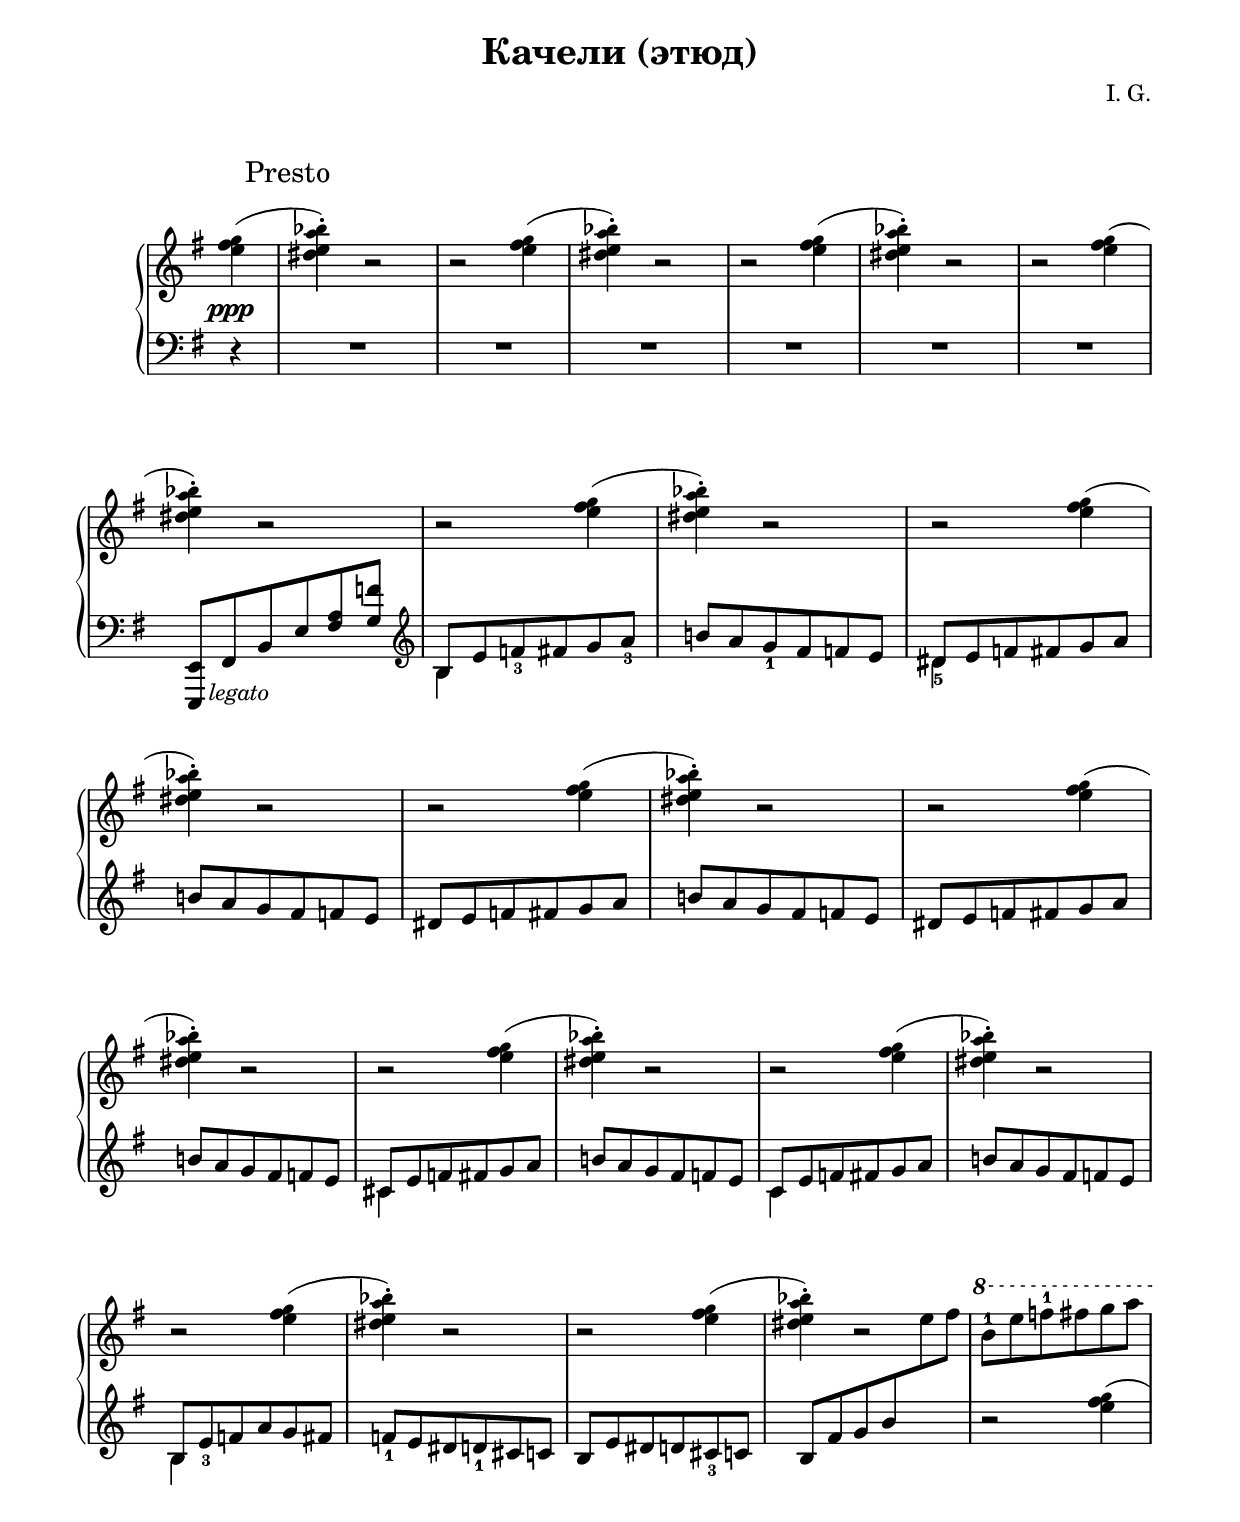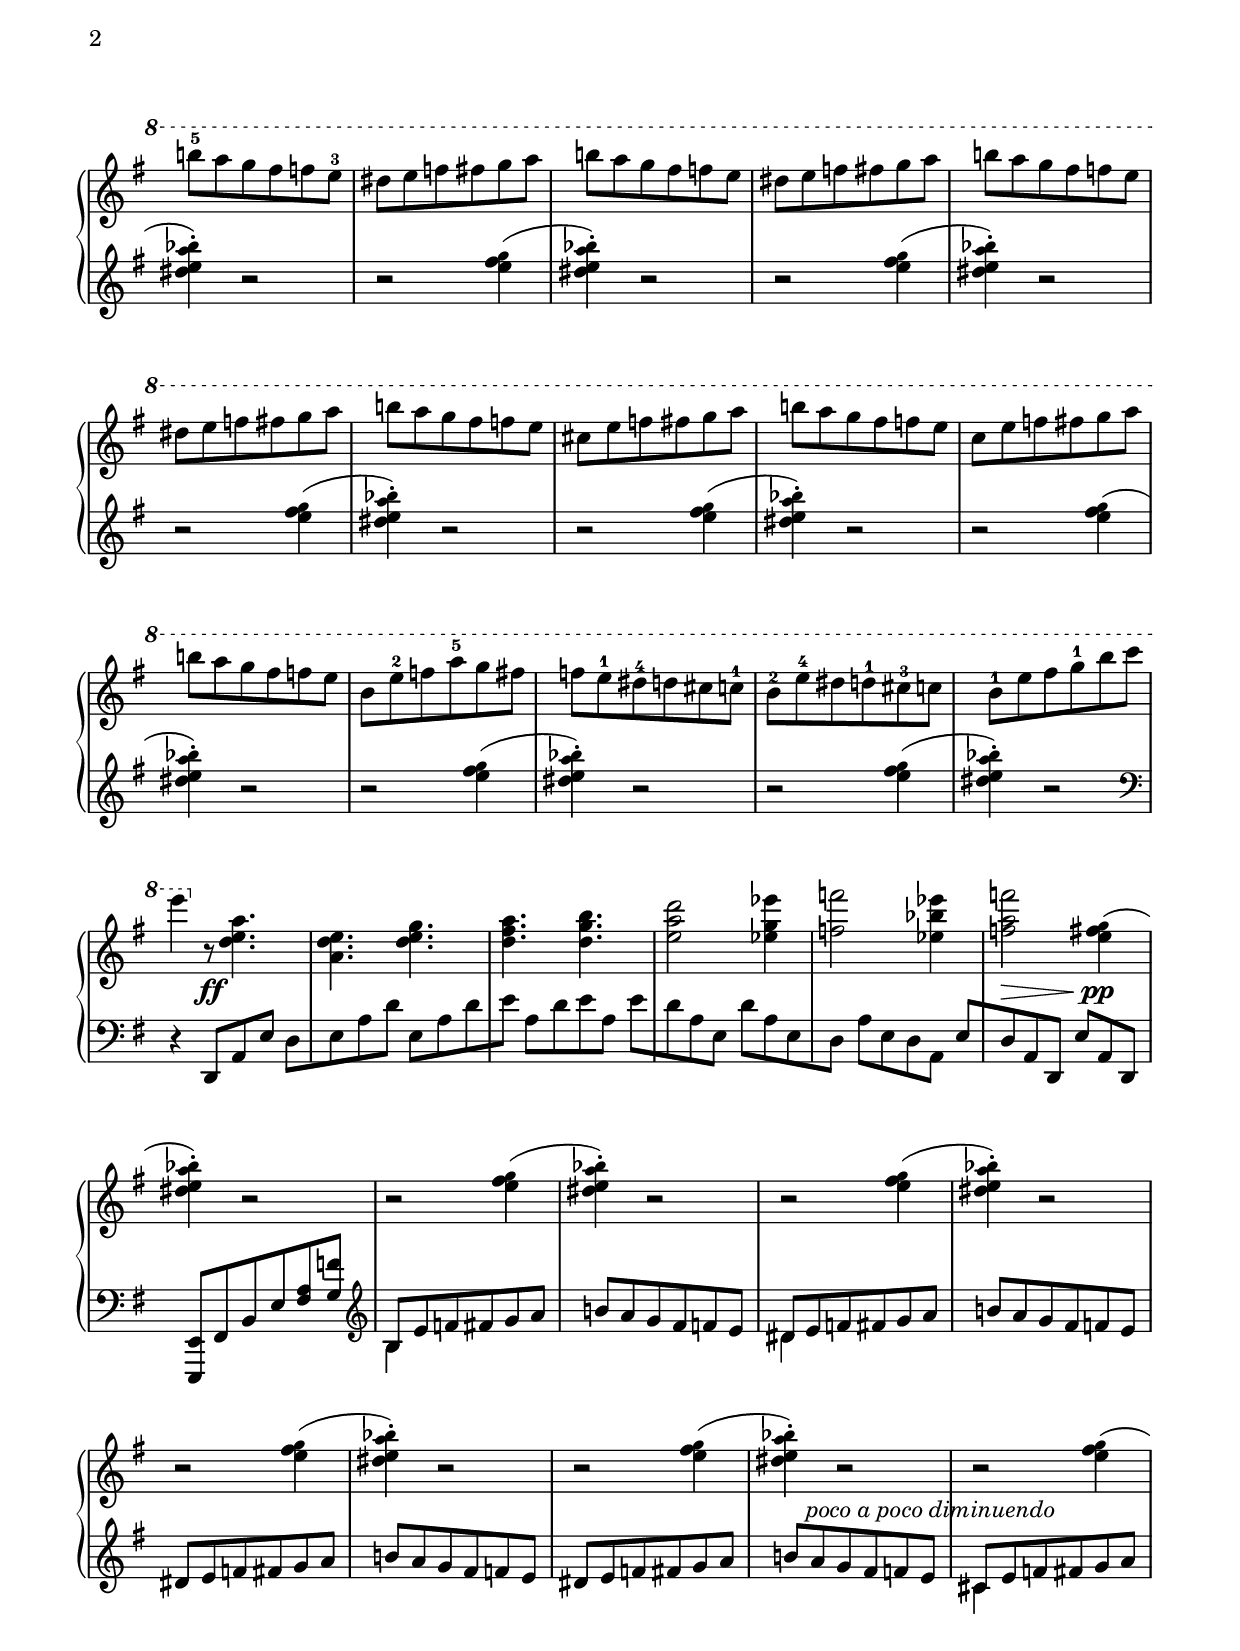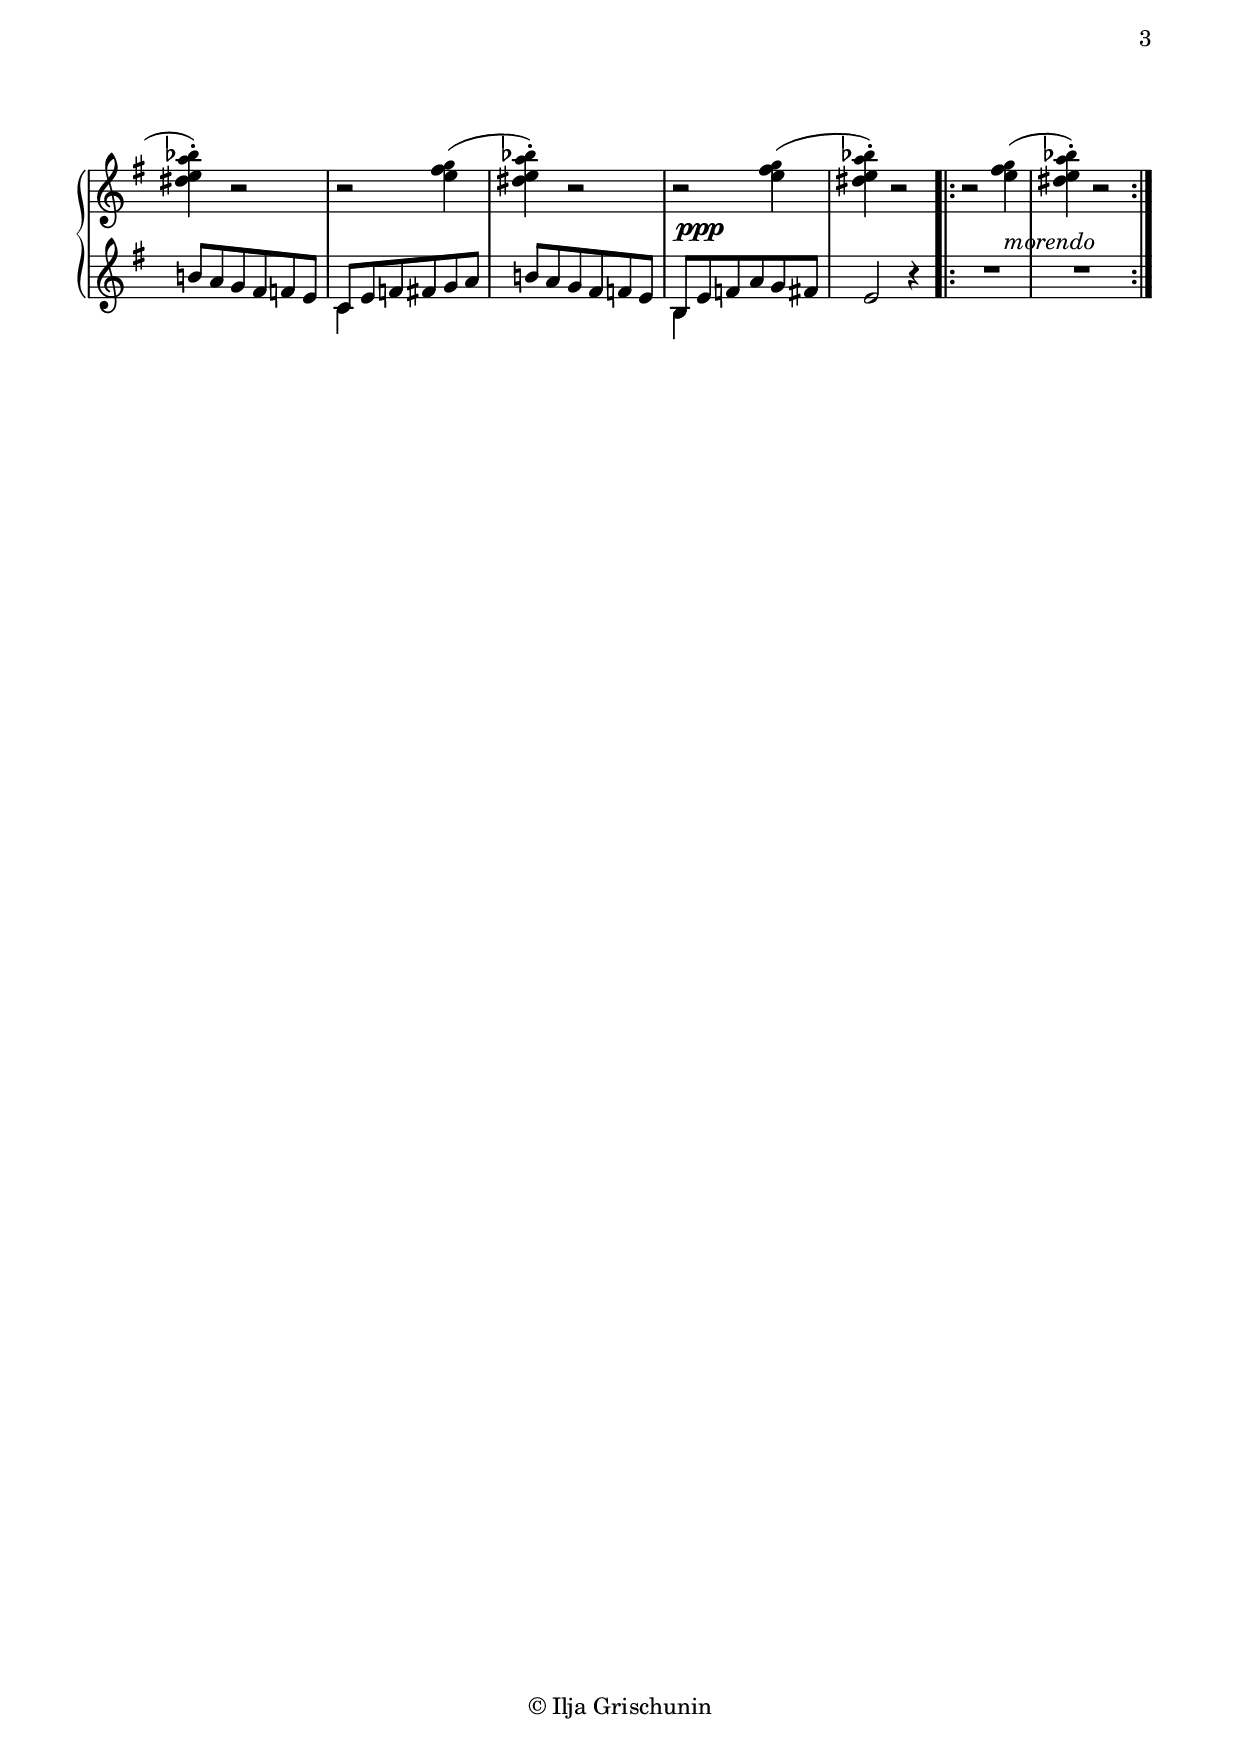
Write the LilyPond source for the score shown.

\version "2.19.15"

\language "deutsch"

\header {
  title = "Качели (этюд)"
  %meter = "Presto"
  composer = "I. G."
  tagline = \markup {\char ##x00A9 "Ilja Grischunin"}
}

\paper {
  #(set-paper-size "a4")
  top-system-spacing.basic-distance = #25
  top-markup-spacing.basic-distance = #15
  markup-system-spacing.basic-distance = #30
  system-system-spacing.basic-distance = #20
  last-bottom-spacing.basic-distance = #25
  left-margin = 15
  right-margin = 15
  %two-sided = ##t
  %inner-margin = 25
  %outer-margin = 15
}

\layout {
  indent = 10
  \context {
    \Score
    \remove "Bar_number_engraver"
  }
}

\version "2.19.15"
%\version "2.18.0"

\language "deutsch"

globalSchau = {
  \override Staff.TimeSignature.stencil = ##f
  \time 3/4
  \key e \minor
}

rechtsSchau = \relative {
  \override Score.RehearsalMark.extra-offset = #'(4 . 2)
  \mark "Presto"
  \clef treble
  \override Fingering.staff-padding = #'()
  \partial 4
  <e'' fis \tweak font-size #-2 g>4(
  <dis e \tweak font-size #-2 a \tweak font-size #-2 b>-.) r2
  \repeat unfold 2 {
    r2 <e fis \tweak font-size #-2 g>4(
    <dis e \tweak font-size #-2 a \tweak font-size #-2 b>-.) r2
  }
  r2 <e fis \tweak font-size #-2 g>4(
  \break
  <dis e \tweak font-size #-2 a \tweak font-size #-2 b>-.) r2
  \repeat unfold 8 {
    r2 <e fis \tweak font-size #-2 g>4(
    <dis e \tweak font-size #-2 a \tweak font-size #-2 b>-.) r2
  }
  \change Staff = LH
  \repeat unfold 8 {
    r2 <e fis \tweak font-size #-2 g>4(
    <dis e \tweak font-size #-2 a \tweak font-size #-2 b>-.) r2
  }
  \clef bass
  r4
  \change Staff = RH
  r8 <d e a>4.<a d e><d e g><d fis a><d g h><e a d>2<es g es'>4
  <f f'>2<es b' es>4<f a f'>2
  <e fis \tweak font-size #-2 g>4(
  <dis e \tweak font-size #-2 a \tweak font-size #-2 b>-.) r2
  \repeat unfold 7 {
    r2 <e fis \tweak font-size #-2 g>4(
    <dis e \tweak font-size #-2 a \tweak font-size #-2 b>-.) r2
  }
  \bar ".|:"
  r2 <e fis \tweak font-size #-2 g>4(
  <dis e \tweak font-size #-2 a \tweak font-size #-2 b>-.) r2
  \bar ":|."
}

dynamicSchau = {
  s4\ppp s2.*39 s4 s2\ff s2.*4 s2\> s4\pp s2.*8 s4
  \once \override TextScript.extra-offset = #'(-3 . 0)
  s2-\markup {\italic poco a poco diminuendo}
  s2.*4
  \once \override DynamicText.X-offset = #0.5
  s2.*2\ppp s2 s4-\markup {\italic morendo}
}

linksSchau = \relative {
  \clef bass
  \override Fingering.staff-padding = #'()
  \partial 4 r4 R2.*6
  \override TextScript.extra-offset = #'(2 . 3)
  <e,, e'>8-\markup {\italic legato} fis' h e <fis a> <g f'>
  \clef treble
  <<
    {
      \override Fingering.staff-padding = #'()
      h8 e f_3 fis g a_3 h! a g_1 fis f e
      dis_5 e f fis g a h! a g fis f e
    }
    \\
    {
      h4 s2 s2. dis4 s2 s2.
    }
  >>
  dis8 e f fis g a h! a g fis f e
  dis e f fis g a h! a g fis f e
  <<
    {
      cis e f fis g a h! a g fis f e
      c e f fis g a h! a g fis f e
      h e_3 f a g fis
    }
    \\
    {
      cis4 s2 s2. c4 s2 s2. h4 s2
    }
  >>
  f'8_1 e dis d_1 cis c h e dis d cis_3 c h fis' g h
  \change Staff = RH
  e fis
  \ottava #1
  \set Staff.ottavation = #"8"
  h-1 e f-1 fis g a h!-5 a g fis f e-3
  \repeat unfold 3 {dis e f fis g a h! a g fis f e}
  cis e f fis g a h! a g fis f e c e f fis g a h! a g fis f e 
  h e-2 f a-5 g fis f e-1 dis-4 d cis c-1 h-2 e-4 dis d-1 cis-3 c 
  h-1 e fis g-1 h c
  \break
  e4
  \ottava #0
  \change Staff = LH
  d,,,,,8[ a' e'] d[ e a d] e,[ a d e] a,[ d e a,] e'[ 
  d a e] d'[ a e d] a'[ e d a] e'[ d a d,] e'[ a, d,]
  <e, e'>8 fis' h e <fis a> <g f'>
  \clef treble
  <<
    {
      \override Fingering.staff-padding = #'()
      h8 e f fis g a h! a g fis f e
      dis e f fis g a h! a g fis f e
    }
    \\
    {
      h4 s2 s2. dis4 s2 s2.
    }
  >>
  dis8 e f fis g a h! a g fis f e
  dis e f fis g a h! a g fis f e
  <<
    {
      cis e f fis g a h! a g fis f e
      c e f fis g a h! a g fis f e
      h e f a g fis
    }
    \\
    {
      cis4 s2 s2. c4 s2 s2. h4 s2
    }
  >>
  e2 r4 R2.*2
}


\score {
  \new PianoStaff <<
    \new Staff = "RH" << \globalSchau \rechtsSchau >>
    \new Dynamics = "Dynamics_pf" \dynamicSchau
    \new Staff = "LH" << \globalSchau \linksSchau >>
  >>
}